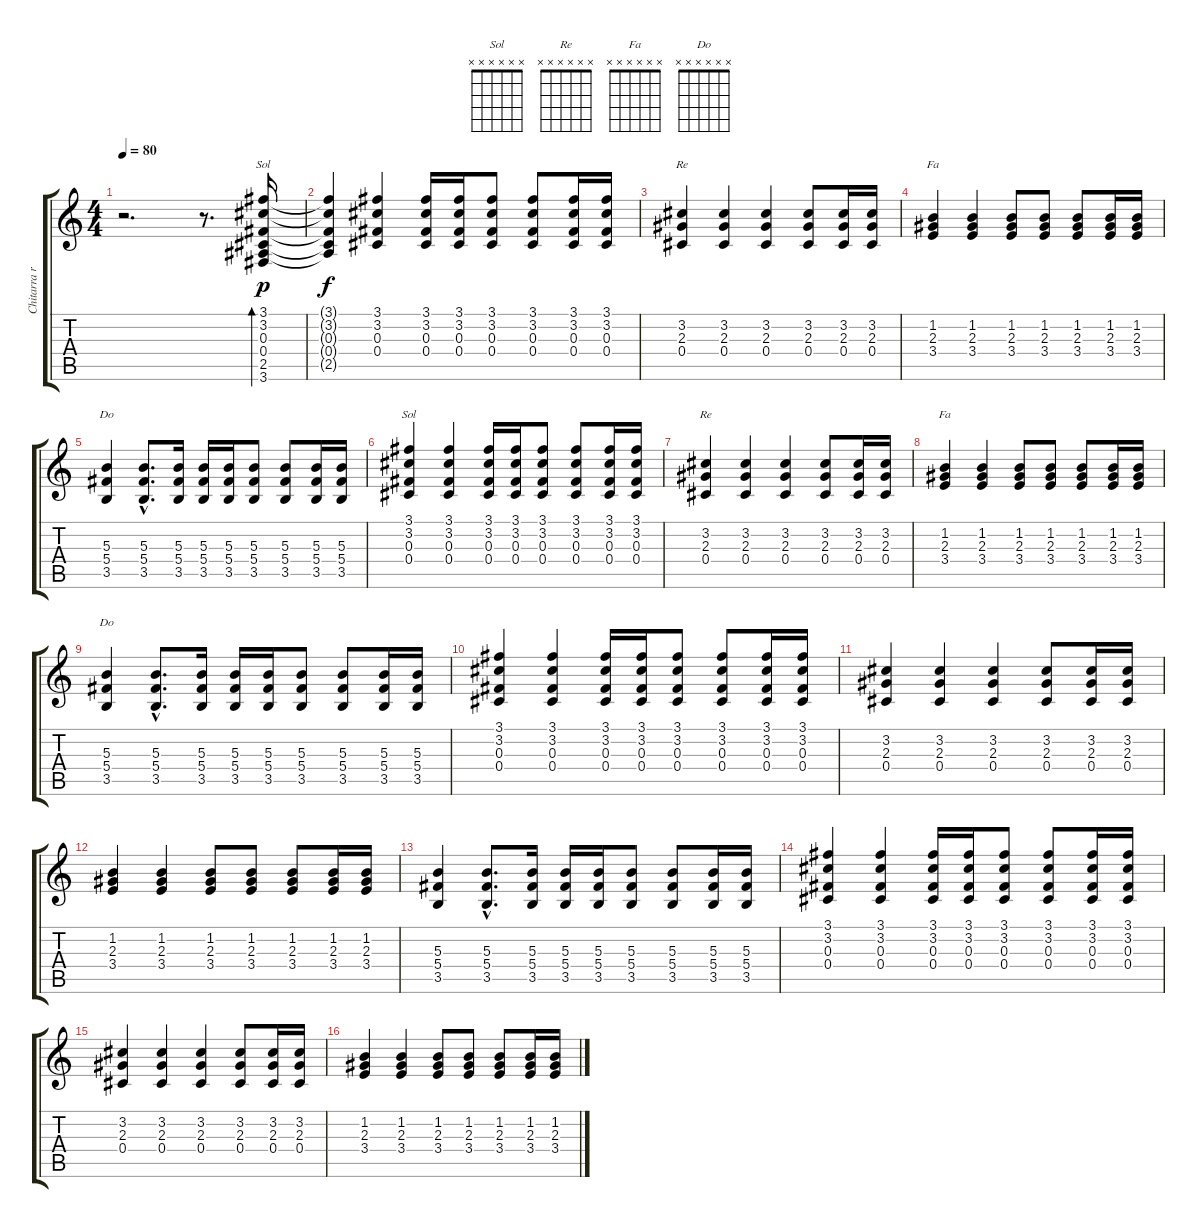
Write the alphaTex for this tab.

\track ("Chitarra ritmica" "Chitarra r") {instrument synthbass2}
\staff {score tabs}
\tuning (Eb4 Bb3 Gb3 Db3 Ab2 Eb2) {hide}
\chord ("Sol" 3 3 0 0 2 3)
\chord ("Re" x 3 2 0 x x)
\chord ("FA" x 1 2 3 x x)
\chord ("Do" x x 5 5 3 x)
\chord ("Sol" x x x x x x) {firstfret 0}
\chord ("Re" x x x x x x) {firstfret 0}
\chord ("Fa" x x x x x x) {firstfret 0}
\chord ("Do" x x x x x x) {firstfret 0}
\ts (4 4)
\tempo 80
\clef g2
\ks c
r.2{d dy p instrument synthbass2} r.8{d} (3.1 3.2 0.3 0.4 2.5 3.6).16{bd 480 ch "Sol"} |
(3.1{t} 3.2{t} 0.3{t} 0.4{t} 2.5{t}).4{dy f} (3.1 3.2 0.3 0.4).4 (3.1 3.2 0.3 0.4).16 (3.1 3.2 0.3 0.4).16 (3.1 3.2 0.3 0.4).8 (3.1 3.2 0.3 0.4).8 (3.1 3.2 0.3 0.4).16 (3.1 3.2 0.3 0.4).16 |
(3.2 2.3 0.4).4{ch "Re"} (3.2 2.3 0.4).4 (3.2 2.3 0.4).4 (3.2 2.3 0.4).8 (3.2 2.3 0.4).16 (3.2 2.3 0.4).16 |
(1.2 2.3 3.4).4{ch "FA"} (1.2 2.3 3.4).4 (1.2 2.3 3.4).8 (1.2 2.3 3.4).8 (1.2 2.3 3.4).8 (1.2 2.3 3.4).16 (1.2 2.3 3.4).16 |
(5.3 5.4 3.5).4{ch "Do"} (5.3{hac} 5.4{hac} 3.5{hac}).8{d} (5.3 5.4 3.5).16 (5.3 5.4 3.5).16 (5.3 5.4 3.5).16 (5.3 5.4 3.5).8 (5.3 5.4 3.5).8 (5.3 5.4 3.5).16 (5.3 5.4 3.5).16 |
(3.1 3.2 0.3 0.4).4{ch "Sol"} (3.1 3.2 0.3 0.4).4 (3.1 3.2 0.3 0.4).16 (3.1 3.2 0.3 0.4).16 (3.1 3.2 0.3 0.4).8 (3.1 3.2 0.3 0.4).8 (3.1 3.2 0.3 0.4).16 (3.1 3.2 0.3 0.4).16 |
(3.2 2.3 0.4).4{ch "Re"} (3.2 2.3 0.4).4 (3.2 2.3 0.4).4 (3.2 2.3 0.4).8 (3.2 2.3 0.4).16 (3.2 2.3 0.4).16 |
(1.2 2.3 3.4).4{ch "Fa"} (1.2 2.3 3.4).4 (1.2 2.3 3.4).8 (1.2 2.3 3.4).8 (1.2 2.3 3.4).8 (1.2 2.3 3.4).16 (1.2 2.3 3.4).16 |
(5.3 5.4 3.5).4{ch "Do"} (5.3{hac} 5.4{hac} 3.5{hac}).8{d} (5.3 5.4 3.5).16 (5.3 5.4 3.5).16 (5.3 5.4 3.5).16 (5.3 5.4 3.5).8 (5.3 5.4 3.5).8 (5.3 5.4 3.5).16 (5.3 5.4 3.5).16 |
(3.1 3.2 0.3 0.4).4 (3.1 3.2 0.3 0.4).4 (3.1 3.2 0.3 0.4).16 (3.1 3.2 0.3 0.4).16 (3.1 3.2 0.3 0.4).8 (3.1 3.2 0.3 0.4).8 (3.1 3.2 0.3 0.4).16 (3.1 3.2 0.3 0.4).16 |
(3.2 2.3 0.4).4 (3.2 2.3 0.4).4 (3.2 2.3 0.4).4 (3.2 2.3 0.4).8 (3.2 2.3 0.4).16 (3.2 2.3 0.4).16 |
(1.2 2.3 3.4).4 (1.2 2.3 3.4).4 (1.2 2.3 3.4).8 (1.2 2.3 3.4).8 (1.2 2.3 3.4).8 (1.2 2.3 3.4).16 (1.2 2.3 3.4).16 |
(5.3 5.4 3.5).4 (5.3{hac} 5.4{hac} 3.5{hac}).8{d} (5.3 5.4 3.5).16 (5.3 5.4 3.5).16 (5.3 5.4 3.5).16 (5.3 5.4 3.5).8 (5.3 5.4 3.5).8 (5.3 5.4 3.5).16 (5.3 5.4 3.5).16 |
(3.1 3.2 0.3 0.4).4 (3.1 3.2 0.3 0.4).4 (3.1 3.2 0.3 0.4).16 (3.1 3.2 0.3 0.4).16 (3.1 3.2 0.3 0.4).8 (3.1 3.2 0.3 0.4).8 (3.1 3.2 0.3 0.4).16 (3.1 3.2 0.3 0.4).16 |
(3.2 2.3 0.4).4 (3.2 2.3 0.4).4 (3.2 2.3 0.4).4 (3.2 2.3 0.4).8 (3.2 2.3 0.4).16 (3.2 2.3 0.4).16 |
(1.2 2.3 3.4).4 (1.2 2.3 3.4).4 (1.2 2.3 3.4).8 (1.2 2.3 3.4).8 (1.2 2.3 3.4).8 (1.2 2.3 3.4).16 (1.2 2.3 3.4).16
